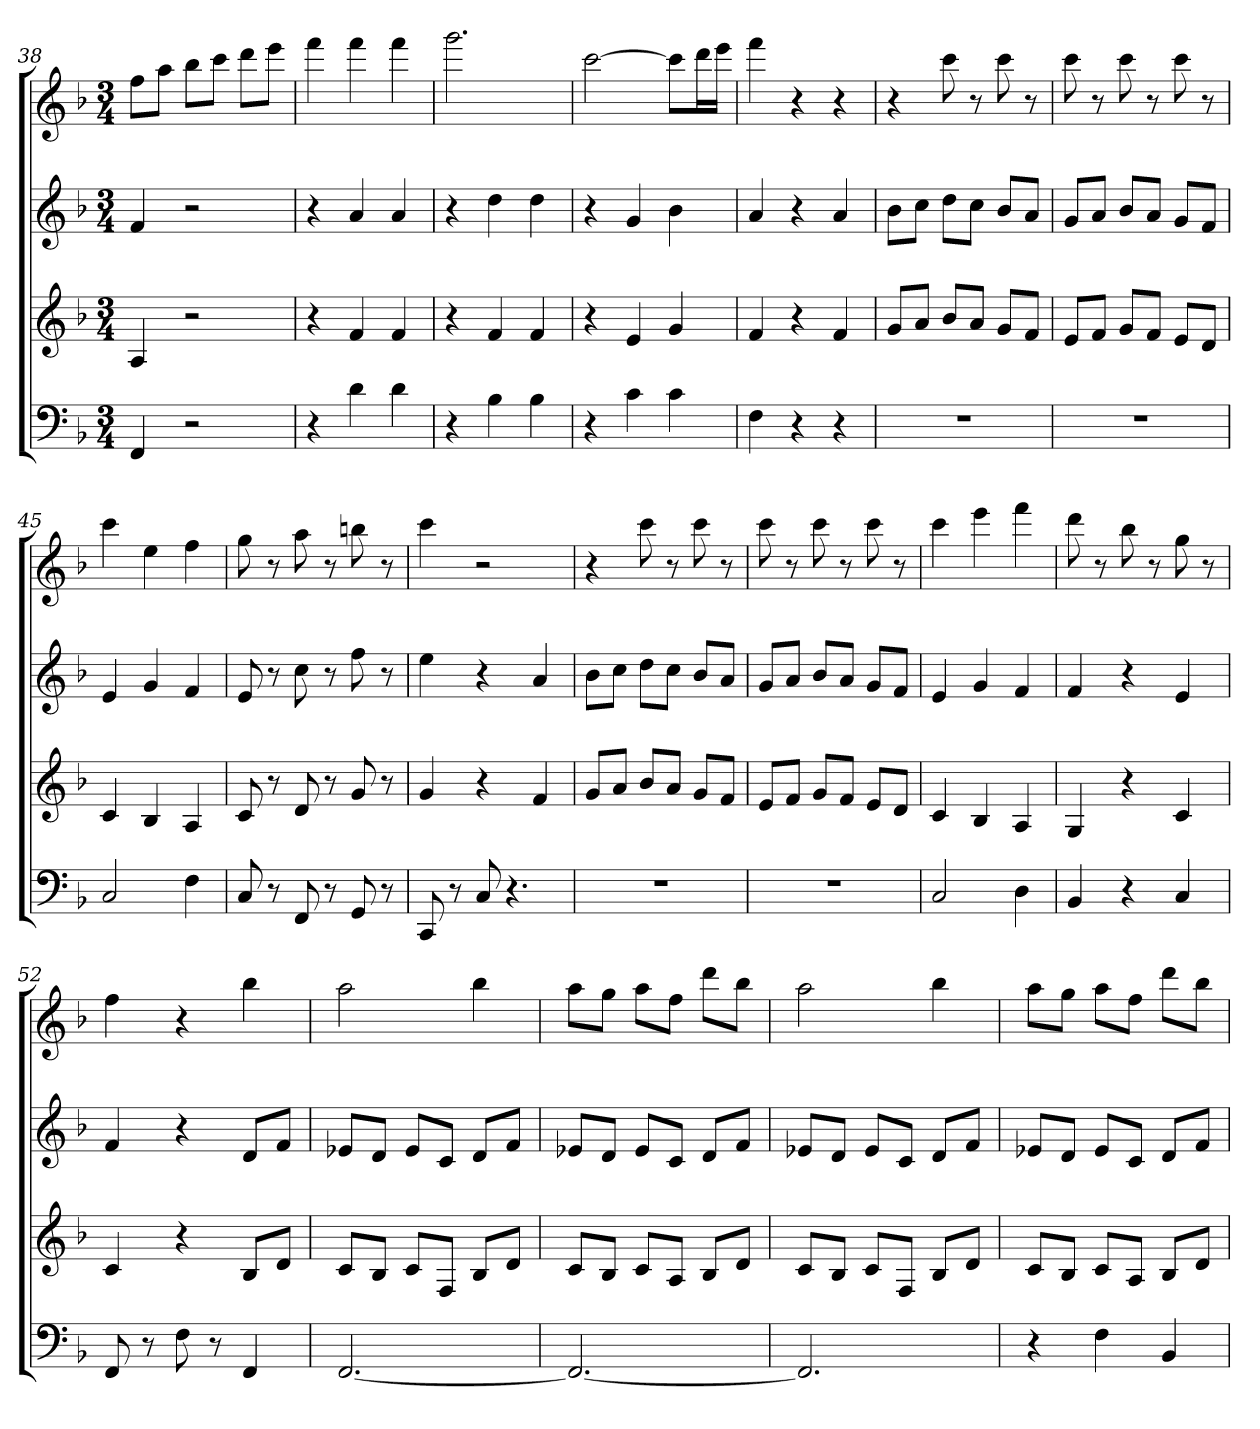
**kern	**kern	**kern	**kern
*part4	*part3	*part2	*part1
*staff4	*staff3	*staff2	*staff1
*k[b-]	*k[b-]	*k[b-]	*k[b-]
*F:	*F:	*F:	*F:
*M3/4	*M3/4	*M3/4	*M3/4
=38	=38	=38	=38
4FF	4A	4f	8ffL
.	.	.	8aaJ
2r	2r	2r	8bb-L
.	.	.	8cccJ
.	.	.	8dddL
.	.	.	8eeeJ
=39	=39	=39	=39
4r	4r	4r	4fff
4d	4f	4a	4fff
4d	4f	4a	4fff
=40	=40	=40	=40
4r	4r	4r	2.ggg
4B-	4f	4dd	.
4B-	4f	4dd	.
=41	=41	=41	=41
4r	4r	4r	[2ccc
4c	4e	4g	.
4c	4g	4b-	8cccL]
.	.	.	16dddL
.	.	.	16eeeJJ
=42	=42	=42	=42
4F	4f	4a	4fff
4r	4r	4r	4r
4r	4f	4a	4r
=43	=43	=43	=43
2.r	8gL	8b-L	4r
.	8aJ	8ccJ	.
.	8b-L	8ddL	8ccc
.	8aJ	8ccJ	8r
.	8gL	8b-L	8ccc
.	8fJ	8aJ	8r
=44	=44	=44	=44
2.r	8eL	8gL	8ccc
.	8fJ	8aJ	8r
.	8gL	8b-L	8ccc
.	8fJ	8aJ	8r
.	8eL	8gL	8ccc
.	8dJ	8fJ	8r
=45	=45	=45	=45
2C	4c	4e	4ccc
.	4B-	4g	4ee
4F	4A	4f	4ff
=46	=46	=46	=46
8C	8c	8e	8gg
8r	8r	8r	8r
8FF	8d	8cc	8aa
8r	8r	8r	8r
8GG	8g	8ff	8bbn
8r	8r	8r	8r
=47	=47	=47	=47
8CC	4g	4ee	4ccc
8r	.	.	.
8C	4r	4r	2r
4.r	.	.	.
.	4f	4a	.
=48	=48	=48	=48
2.r	8gL	8b-L	4r
.	8aJ	8ccJ	.
.	8b-L	8ddL	8ccc
.	8aJ	8ccJ	8r
.	8gL	8b-L	8ccc
.	8fJ	8aJ	8r
=49	=49	=49	=49
2.r	8eL	8gL	8ccc
.	8fJ	8aJ	8r
.	8gL	8b-L	8ccc
.	8fJ	8aJ	8r
.	8eL	8gL	8ccc
.	8dJ	8fJ	8r
=50	=50	=50	=50
2C	4c	4e	4ccc
.	4B-	4g	4eee
4D	4A	4f	4fff
=51	=51	=51	=51
4BB-	4G	4f	8ddd
.	.	.	8r
4r	4r	4r	8bb-
.	.	.	8r
4C	4c	4e	8gg
.	.	.	8r
=52	=52	=52	=52
8FF	4c	4f	4ff
8r	.	.	.
8F	4r	4r	4r
8r	.	.	.
4FF	8B-L	8dL	4bb-
.	8dJ	8fJ	.
=53	=53	=53	=53
[2.FF	8cL	8e-XL	2aa
.	8B-J	8dJ	.
.	8cL	8e-L	.
.	8FJ	8cJ	.
.	8B-L	8dL	4bb-
.	8dJ	8fJ	.
=54	=54	=54	=54
2.FF_	8cL	8e-XL	8aaL
.	8B-J	8dJ	8ggJ
.	8cL	8e-L	8aaL
.	8AJ	8cJ	8ffJ
.	8B-L	8dL	8dddL
.	8dJ	8fJ	8bb-J
=55	=55	=55	=55
2.FF]	8cL	8e-XL	2aa
.	8B-J	8dJ	.
.	8cL	8e-L	.
.	8FJ	8cJ	.
.	8B-L	8dL	4bb-
.	8dJ	8fJ	.
=56	=56	=56	=56
4r	8cL	8e-XL	8aaL
.	8B-J	8dJ	8ggJ
4F	8cL	8e-L	8aaL
.	8AJ	8cJ	8ffJ
4BB-	8B-L	8dL	8dddL
.	8dJ	8fJ	8bb-J
=	=	=	=
*-	*-	*-	*-
